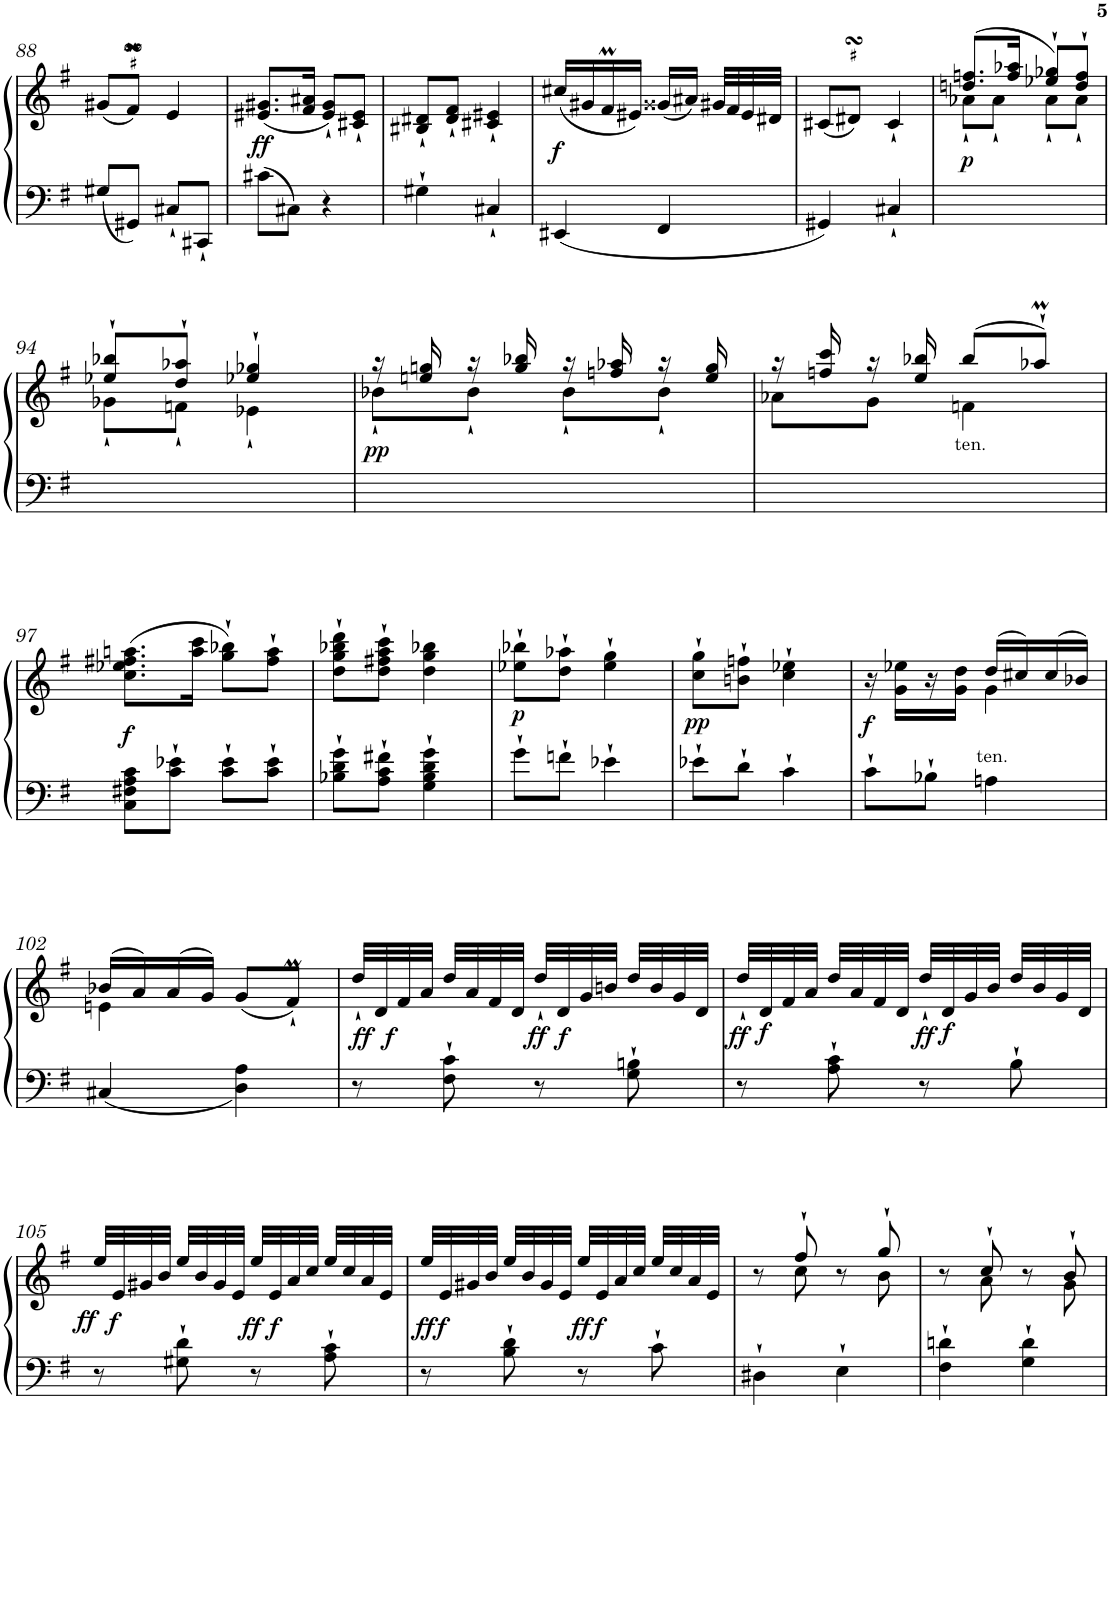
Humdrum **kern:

**kern	**kern	**dynam
*part1	*part1	*part1
*staff2	*staff1	*staff1/2
*I"Фортепиано	*	*
!!LO:PB:g=z
*clefF4	*clefG2	*
*k[f#]	*k[f#]	*
*G:	*G:	*
*M2/4	*M2/4	*
=88	=88	=88
*	*^	*
8G#X/L	(<8g#X/L	8ryy	.
8GG#X/J	8f#msSsS/J)	16e#X!	.
.	.	4ryy	.
8C#X`/L	4e#/	.	.
8CC#X`/J	.	.	.
.	.	16ryy	.
=89	=89	=89	=89
!	!	!	!LO:DY:b
*	*v	*v	*
8c#X\L	(<8.e#X/ 8.g#X/L	ff
8C#X\J	.	.
.	16f#/ 16a#X/Jk	.
4r	8e#/` 8g#/`L)	.
.	8c#X/` 8e#/`J	.
=90	=90	=90
4G#X`\	8B#X/` 8d#X/`L	.
.	8d#/` 8f#/`J	.
4C#X`/	4c#X/` 4e#X/`	.
=91	=91	=91
!	!	!LO:DY:b
4EE#X/	(<16cc#X/LL	f
.	16g#X/	.
.	16f#m/	.
.	16e#X/JJ)	.
4FF#/	(<16g##X/LL	.
.	16a#X/JJ)	.
.	32g#X/LLL	.
.	32f#/	.
.	32e#/	.
.	32d#X/JJJ	.
=92	=92	=92
*	*^	*
4GG#X/	(<8c#X/L	8ryy	.
.	8d#XsSsS/J)	16e#X!	.
.	.	4ryy	.
4C#X`/	4c#`/	.	.
.	.	16ryy	.
=93	=93	=93	=93
!	!	!	!LO:DY:b
2ryy	(>8.ddn/ 8.ffn/L	8a-X`\L	p
.	.	8a-`\J	.
.	16ff/ 16aa-X/Jk	.	.
.	8ee-X/` 8gg-X/`L)	8a-`\L	.
.	8dd/` 8ff/`J	8a-`\J	.
!!LO:LB:g=z	!!
=94	=94	=94	=94
2ryy	8ee-X/` 8bb-X/`L	8g-X`\L	.
.	8dd/` 8aa-X/`J	8fn`\J	.
.	4ee-X/` 4gg-X/`	4e-X`\	.
=95	=95	=95	=95
!	!	!	!LO:DY:b
2ryy	16r	8b-X`\L	pp
.	16een/ 16ggn/	.	.
.	16r	8b-`\J	.
.	16gg/ 16bb-X/	.	.
.	16r	8b-`\L	.
.	16ffn/ 16aa-X/	.	.
.	16r	8b-`\J	.
.	16ee/ 16gg/	.	.
=96	=96	=96	=96
2ryy	16r	8a-X\L	.
.	16ffn/ 16ccc/	.	.
.	16r	8g\J	.
.	16ee/ 16bb-X/	.	.
!	!LO:TX:b:t=ten.	!	!
.	(>8bb-/L	4fn\	.
.	8aa-XM`/J)	.	.
*	*v	*v	*
!!LO:LB:g=z
=97	=97	=97
!	!	!LO:DY:b
8C\ 8F#X\ 8A\ 8c\L	(>8.cc\ 8.ee-X\ 8.ff#X\ 8.aan\L	f
8c\` 8e-X\`J	.	.
.	16aa\ 16ccc\Jk	.
8c\` 8e-\`L	8gg\` 8bb-X\`L)	.
8c\` 8e-\`J	8ff#\` 8aa\`J	.
=98	=98	=98
8B-X\` 8d\` 8g\`L	8dd\` 8gg\` 8bb-X\` 8ddd\`L	.
8A\` 8c\` 8f#X\`J	8dd\` 8ff#X\` 8aa\` 8ccc\`J	.
4G\` 4B-\` 4d\` 4g\`	4dd\ 4gg\ 4bb-X\	.
=99	=99	=99
!	!	!LO:DY:b
8g`\L	8ee-X\` 8bb-X\`L	p
8fn`\J	8dd\` 8aa-X\`J	.
4e-X`\	4ee-\` 4gg\`	.
=100	=100	=100
!	!	!LO:DY:b
8e-X`\L	8cc\` 8gg\`L	pp
8d`\J	8bn\` 8ffn\`J	.
4c`\	4cc\` 4ee-X\`	.
=101	=101	=101
*	*^	*
!	!	!	!LO:DY:b
8c`\L	16r	4ryy	f
.	16g\ 16ee-X\LL	.	.
8B-X`\J	16r	.	.
.	16g\ 16dd\JJ	.	.
!LO:TX:a:t=ten.	!	!	!
4An\	(>16dd/LL	4g\	.
.	16cc#X/)	.	.
.	(>16cc#/	.	.
.	16b-X/JJ)	.	.
!!LO:LB:g=z	!!
=102	=102	=102	=102
*^	*	*	*
2ryy	4C#X/	(>16b-X/LL	4en\	.
.	.	16a/)	.	.
.	.	(>16a/	.	.
.	.	16g/JJ)	.	.
.	4D\ 4A\	(<8g/L	4ryy	.
.	.	8f#m`/J)	.	.
*v	*v	*	*	*
*	*v	*v	*
=103	=103	=103
8r	32dd`/LLL	.
!	!	!LO:DY:b
.	32d/	ff
!	!	!LO:DY:b
.	32f#/	f
.	32a/JJJ	.
8F#\` 8c\`	32dd/LLL	.
.	32a/	.
.	32f#/	.
.	32d/JJJ	.
8r	32dd`/LLL	.
!	!	!LO:DY:b
!	!	!LO:DY:n=1:b
.	32d/	ff f
.	32g/	.
.	32bn/JJJ	.
8G\` 8Bn\`	32dd/LLL	.
.	32b/	.
.	32g/	.
.	32d/JJJ	.
=104	=104	=104
!	!	!LO:DY:b
8r	32dd`/LLL	ff
!	!	!LO:DY:b
.	32d/	f
.	32f#/	.
.	32a/JJJ	.
8A\` 8c\`	32dd/LLL	.
.	32a/	.
.	32f#/	.
.	32d/JJJ	.
!	!	!LO:DY:b
8r	32dd`/LLL	ff
!	!	!LO:DY:b
.	32d/	f
.	32g/	.
.	32b/JJJ	.
8B`\	32dd/LLL	.
.	32b/	.
.	32g/	.
.	32d/JJJ	.
!!LO:LB:g=z
=105	=105	=105
!	!	!LO:DY:b
8r	32ee/LLL	ff
!	!	!LO:DY:b
.	32e/	f
.	32g#X/	.
.	32b/JJJ	.
8G#X\` 8d\`	32ee/LLL	.
.	32b/	.
.	32g#/	.
.	32e/JJJ	.
!	!	!LO:DY:b
8r	32ee/LLL	ff
.	32e/	.
!	!	!LO:DY:b
.	32a/	f
.	32cc/JJJ	.
8A\` 8c\`	32ee/LLL	.
.	32cc/	.
.	32a/	.
.	32e/JJJ	.
=106	=106	=106
!	!	!LO:DY:b
8r	32ee/LLL	ff
!	!	!LO:DY:b
.	32e/	f
.	32g#X/	.
.	32b/JJJ	.
8B\` 8d\`	32ee/LLL	.
.	32b/	.
.	32g#/	.
.	32e/JJJ	.
!	!	!LO:DY:b
8r	32ee/LLL	ff
!	!	!LO:DY:b
.	32e/	f
.	32a/	.
.	32cc/JJJ	.
8c`\	32ee/LLL	.
.	32cc/	.
.	32a/	.
.	32e/JJJ	.
=107	=107	=107
*	*^	*
4D#X`\	8r	8ryy	.
.	8ff#`/	8cc\	.
4E`\	8r	8ryy	.
.	8gg`/	8b\	.
=108	=108	=108	=108
4F#\` 4dn\`	8r	8ryy	.
.	8cc`/	8a\	.
4G\` 4d\`	8r	8ryy	.
.	8b`/	8g\	.
*	*v	*v	*
=	=	=
*-	*-	*-
